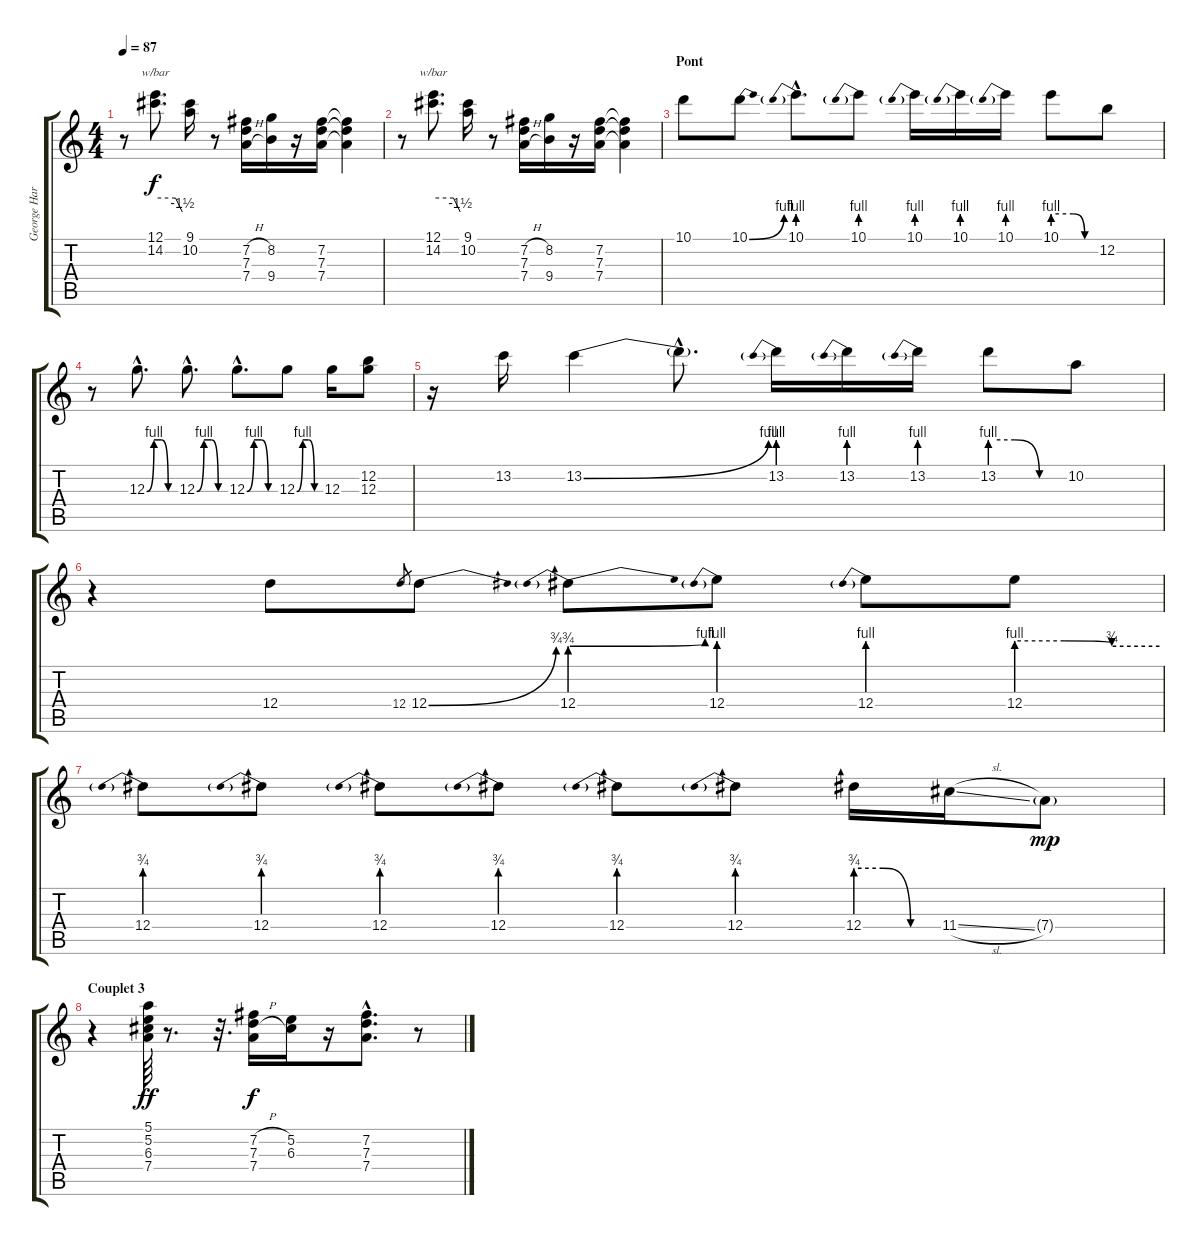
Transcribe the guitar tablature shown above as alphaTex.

\track ("George Harrison (Guitare 1)" "George Har") {instrument distortionguitar}
\staff {score tabs}
\tuning (E4 B3 G3 D3 A2 E2) {hide}
\ts (4 4)
\tempo 87
\clef g2
\ks c
r.8{dy fff} (12.1 14.2).8{d tbe (custom default 0 0 45 0 60 -6) dy f} (9.1 10.2).16 r.8 (7.2{h} 7.3 7.4{h}).16 (8.2 9.4).16 r.16 (7.2 7.3 7.4).16 (7.2{t} 7.3{t} 7.4{t}).4 |
r.8 (12.1 14.2).8{d tbe (custom default 0 0 45 0 60 -6)} (9.1 10.2).16 r.8 (7.2{h} 7.3 7.4{h}).16 (8.2 9.4).16 r.16 (7.2 7.3 7.4).16 (7.2{t} 7.3{t} 7.4{t}).4 |
\section ("" "Pont")
10.1.8 10.1{be (bend 0 0 60 4)}.8 10.1{be (prebend 0 4 60 4) hac}.8{d} 10.1{be (prebend 0 4 60 4)}.8 10.1{be (prebend 0 4 60 4)}.16 10.1{be (prebend 0 4 60 4)}.16 10.1{be (prebend 0 4 60 4)}.16 10.1{be (custom 0 4 29 4 45 0 60 0)}.8 12.2.8 |
r.8 12.3{be (custom 0 0 15 4 30 4 45 0 60 0) hac}.8{d} 12.3{be (custom 0 0 15 4 30 4 45 0 60 0) hac}.8{d} 12.3{be (custom 0 0 15 4 30 4 45 0 60 0) hac}.8{d} 12.3{be (custom 0 0 15 4 30 4 45 0 60 0)}.8 12.3.16 (12.2 12.3).8 |
r.16 13.2.16 13.2{be (bend 0 0 60 4)}.4 13.2{hac t}.8{d} 13.2{be (prebend 0 4 60 4)}.16 13.2{be (prebend 0 4 60 4)}.16 13.2{be (prebend 0 4 60 4)}.16 13.2{be (custom 0 4 20 4 40 0 60 0)}.8 10.2.8 |
r.4 12.4.8 12.4.8{gr} 12.4{be (bend 0 0 60 3)}.8 12.4{be (prebendbend 0 3 60 4)}.8 12.4{be (prebend 0 4 60 4)}.8 12.4{be (prebend 0 4 60 4)}.8 12.4{be (custom 0 4 20 4 40 3 60 3)}.8 |
12.4{be (prebend 0 3 60 3)}.8 12.4{be (prebend 0 3 60 3)}.8 12.4{be (prebend 0 3 60 3)}.8 12.4{be (prebend 0 3 60 3)}.8 12.4{be (prebend 0 3 60 3)}.8 12.4{be (prebend 0 3 60 3)}.8 12.4{be (custom 0 3 20 3 40 0 60 0)}.16 11.4{sl}.16 7.4{g}.8{dy mp} |
\section ("" "Couplet 3")
r.4{volume 11} (5.1 5.2 6.3 7.4).64{dy ff} r.8{d} r.32{d} (7.2{h} 7.3{h} 7.4).16{dy f} (5.2 6.3).16 r.16 (7.2{hac} 7.3{hac} 7.4{hac}).8{d} r.8
